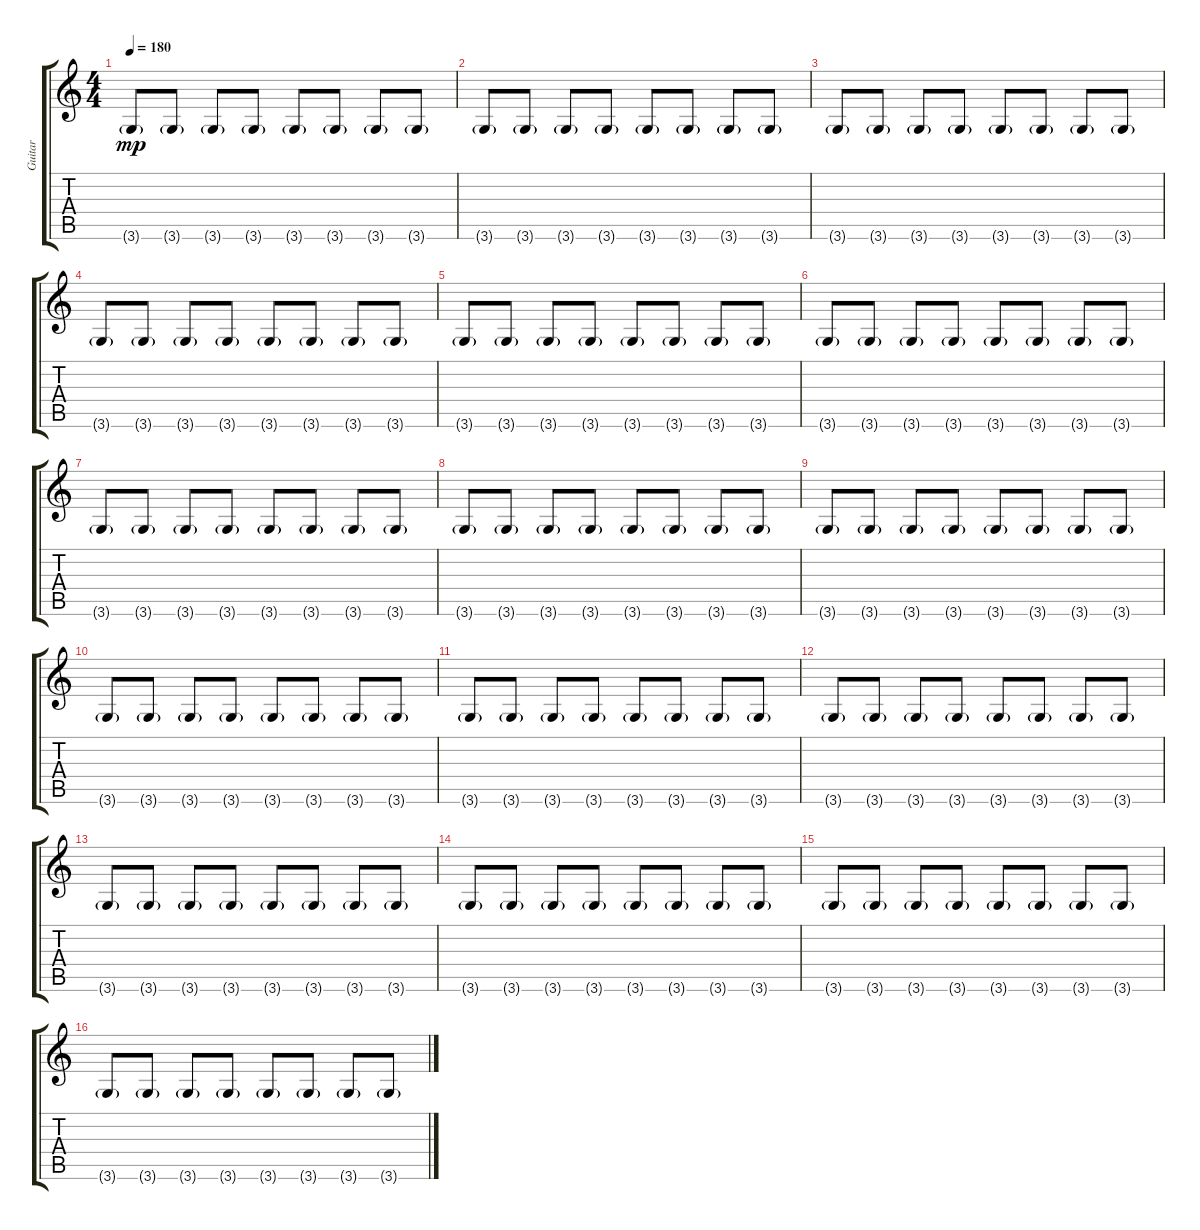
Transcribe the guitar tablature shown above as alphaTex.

\track ("Guitar" "Guitar") {instrument distortionguitar}
\staff {score tabs}
\tuning (E4 B3 G3 D3 A2 E2) {hide}
\ts (4 4)
\tempo 180
\clef g2
\ks c
3.6{g}.8{dy mp} 3.6{g}.8 3.6{g}.8 3.6{g}.8 3.6{g}.8 3.6{g}.8 3.6{g}.8 3.6{g}.8 |
3.6{g}.8 3.6{g}.8 3.6{g}.8 3.6{g}.8 3.6{g}.8 3.6{g}.8 3.6{g}.8 3.6{g}.8 |
3.6{g}.8 3.6{g}.8 3.6{g}.8 3.6{g}.8 3.6{g}.8 3.6{g}.8 3.6{g}.8 3.6{g}.8 |
3.6{g}.8 3.6{g}.8 3.6{g}.8 3.6{g}.8 3.6{g}.8 3.6{g}.8 3.6{g}.8 3.6{g}.8 |
3.6{g}.8 3.6{g}.8 3.6{g}.8 3.6{g}.8 3.6{g}.8 3.6{g}.8 3.6{g}.8 3.6{g}.8 |
3.6{g}.8 3.6{g}.8 3.6{g}.8 3.6{g}.8 3.6{g}.8 3.6{g}.8 3.6{g}.8 3.6{g}.8 |
3.6{g}.8 3.6{g}.8 3.6{g}.8 3.6{g}.8 3.6{g}.8 3.6{g}.8 3.6{g}.8 3.6{g}.8 |
3.6{g}.8 3.6{g}.8 3.6{g}.8 3.6{g}.8 3.6{g}.8 3.6{g}.8 3.6{g}.8 3.6{g}.8 |
3.6{g}.8 3.6{g}.8 3.6{g}.8 3.6{g}.8 3.6{g}.8 3.6{g}.8 3.6{g}.8 3.6{g}.8 |
3.6{g}.8 3.6{g}.8 3.6{g}.8 3.6{g}.8 3.6{g}.8 3.6{g}.8 3.6{g}.8 3.6{g}.8 |
3.6{g}.8 3.6{g}.8 3.6{g}.8 3.6{g}.8 3.6{g}.8 3.6{g}.8 3.6{g}.8 3.6{g}.8 |
3.6{g}.8 3.6{g}.8 3.6{g}.8 3.6{g}.8 3.6{g}.8 3.6{g}.8 3.6{g}.8 3.6{g}.8 |
3.6{g}.8 3.6{g}.8 3.6{g}.8 3.6{g}.8 3.6{g}.8 3.6{g}.8 3.6{g}.8 3.6{g}.8 |
3.6{g}.8 3.6{g}.8 3.6{g}.8 3.6{g}.8 3.6{g}.8 3.6{g}.8 3.6{g}.8 3.6{g}.8 |
3.6{g}.8 3.6{g}.8 3.6{g}.8 3.6{g}.8 3.6{g}.8 3.6{g}.8 3.6{g}.8 3.6{g}.8 |
3.6{g}.8 3.6{g}.8 3.6{g}.8 3.6{g}.8 3.6{g}.8 3.6{g}.8 3.6{g}.8 3.6{g}.8
